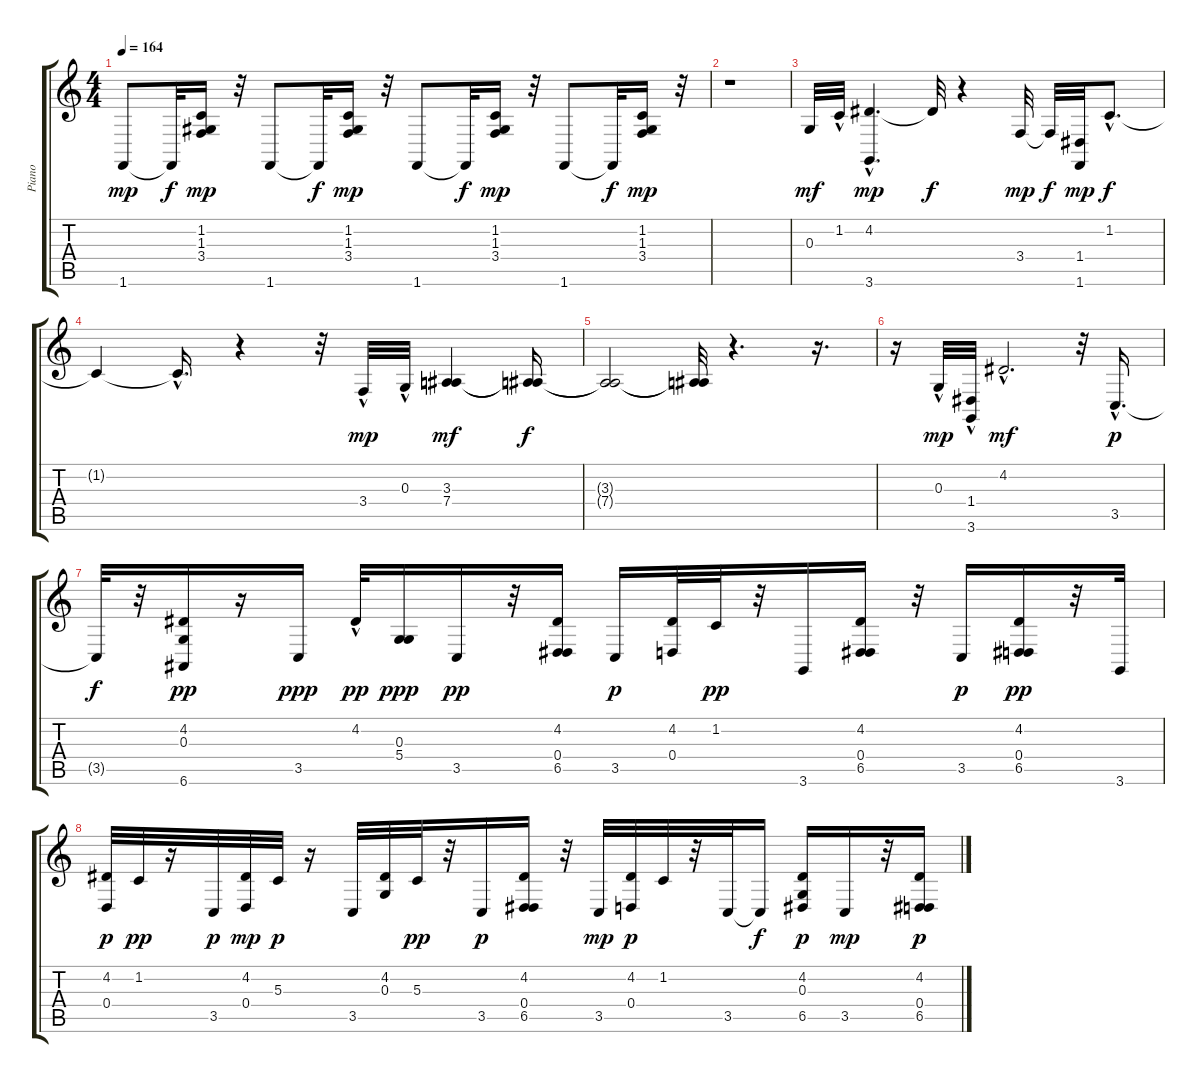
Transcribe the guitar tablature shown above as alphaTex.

\track ("Piano" "Piano") {instrument acousticgrandpiano}
\staff {score tabs}
\tuning (E4 B3 G3 D3 A2 E2) {hide}
\ts (4 4)
\tempo 164
\clef g2
\ks c
1.6.8{dy mp} 1.6{t}.32{dy f} (1.2 1.3 3.4).16{dy mp} r.32 1.6.8 1.6{t}.32{dy f} (1.2 1.3 3.4).16{dy mp} r.32 1.6.8 1.6{t}.32{dy f} (1.2 1.3 3.4).16{dy mp} r.32 1.6.8 1.6{t}.32{dy f} (1.2 1.3 3.4).16{dy mp} r.32 |
r.1 |
0.3.32{dy mf} 1.2{hac}.32 (4.2{hac} 3.6{hac}).4{d dy mp} 4.2{t}.32{dy f} r.4 3.4.32{dy mp} 3.4{t}.32{dy f} (1.4 1.6).32{dy mp} 1.2{hac}.8{d dy f} |
1.2{t}.4 1.2{hac t}.16{d} r.4 r.32 3.4{hac}.32{dy mp} 0.3{hac}.32 (3.3 7.4).4{dy mf} (3.3{t} 7.4{t}).16{dy f} |
(3.3{t} 7.4{t}).2 (3.3{t} 7.4{t}).32 r.4{d} r.16{d} |
r.16 0.3{hac}.32{dy mp} (1.4{hac} 3.6).32 4.2{hac}.2{d dy mf} r.32 3.5{hac}.16{d dy p} |
3.5{t}.32{dy f} r.32 (4.2 0.3 6.6).16{dy pp} r.16 3.5.16{dy ppp} 4.2{hac}.32{dy pp} (0.3 5.4).16{dy ppp} 3.5.16{dy pp} r.32 (4.2 0.4 6.5).16 3.5.16{dy p} (4.2 0.4).32 1.2.32{dy pp} r.32 3.6.16 (4.2 0.4 6.5).16 r.32 3.5.16{dy p} (4.2 0.4 6.5).16{dy pp} r.32 3.6.32 |
(4.2 0.4).32{dy p} 1.2.32{dy pp} r.16 3.5.32{dy p} (4.2 0.4).32{dy mp} 5.3.32{dy p} r.16 3.5.32 (4.2 0.3).32 5.3.32{dy pp} r.32 3.5.16{dy p} (4.2 0.4 6.5).16 r.32 3.5.32{dy mp} (4.2 0.4).32{dy p} 1.2.32 r.32 3.5.32 3.5{t}.16{dy f} (4.2 0.3 6.5).16{dy p} 3.5.16{dy mp} r.32 (4.2 0.4 6.5).16{dy p}
